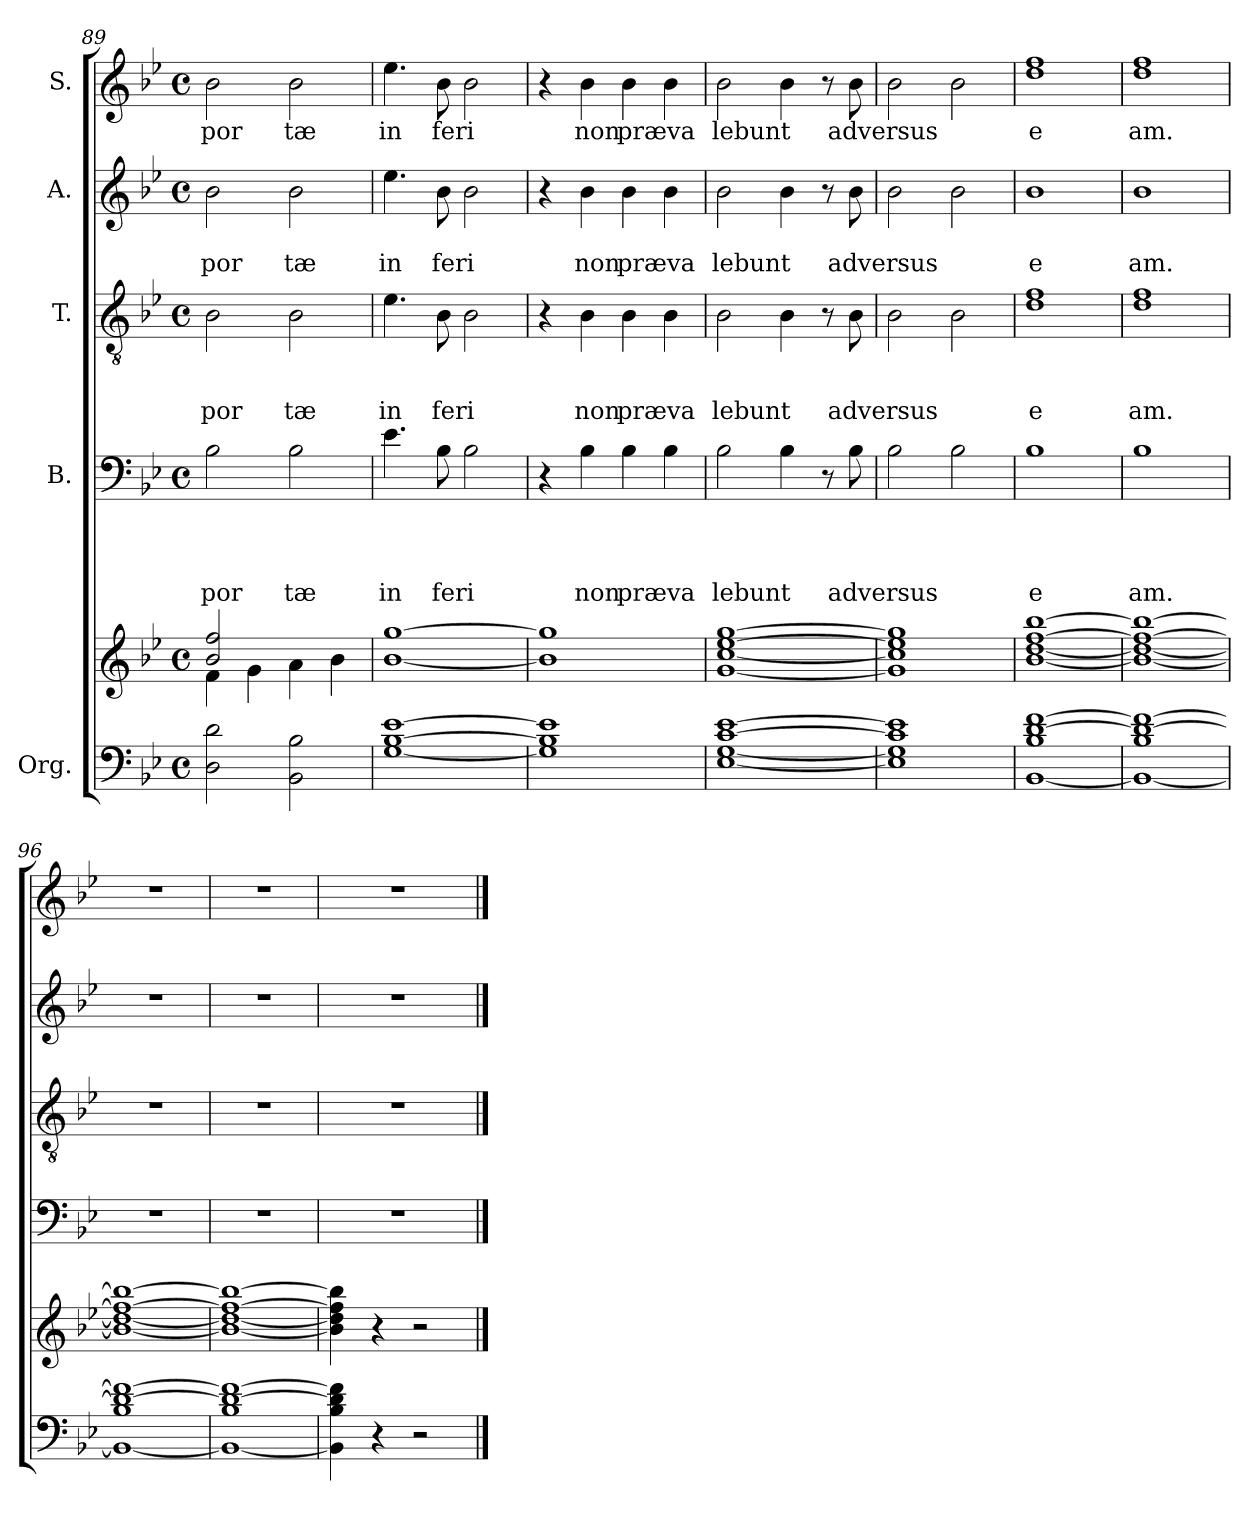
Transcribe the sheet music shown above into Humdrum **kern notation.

**kern	**kern	**kern	**text	**text	**text	**text	**kern	**text	**text	**text	**kern	**text	**text	**kern	**text
*part5	*part5	*part4	*part4	*part4	*part4	*part4	*part3	*part3	*part3	*part3	*part2	*part2	*part2	*part1	*part1
*staff6	*staff5	*staff4	*staff4	*staff4	*staff4	*staff4	*staff3	*staff3	*staff3	*staff3	*staff2	*staff2	*staff2	*staff1	*staff1
*I"Org.	*	*I"B.	*	*	*	*	*I"T.	*	*	*	*I"A.	*	*	*I"S.	*
!!LO:LB:g=z
*clefF4	*clefG2	*clefF4	*	*	*	*	*clefGv2	*	*	*	*clefG2	*	*	*clefG2	*
*k[b-e-]	*k[b-e-]	*k[b-e-]	*	*	*	*	*k[b-e-]	*	*	*	*k[b-e-]	*	*	*k[b-e-]	*
*B-:	*B-:	*B-:	*	*	*	*	*B-:	*	*	*	*B-:	*	*	*B-:	*
*M4/4	*M4/4	*M4/4	*	*	*	*	*M4/4	*	*	*	*M4/4	*	*	*M4/4	*
*met(c)	*met(c)	*met(c)	*	*	*	*	*met(c)	*	*	*	*met(c)	*	*	*met(c)	*
=89	=89	=89	=89	=89	=89	=89	=89	=89	=89	=89	=89	=89	=89	=89	=89
*	*^	*	*	*	*	*	*	*	*	*	*	*	*	*	*
!	!	!	!	!	!	!	!LO:LY:b	!	!	!	!LO:LY:b	!	!	!LO:LY:b	!	!LO:LY:b
2D\ 2d\	2b-/ 2ff/	4f\	2B-\	.	.	.	por	2B-\	.	.	por	2b-\	.	por	2b-\	por
.	.	4g\	.	.	.	.	.	.	.	.	.	.	.	.	.	.
!	!	!	!	!	!	!	!LO:LY:b	!	!	!	!LO:LY:b	!	!	!LO:LY:b	!	!LO:LY:b
2BB-\ 2B-\	2ryy	4a\	2B-\	.	.	.	tæ	2B-\	.	.	tæ	2b-\	.	tæ	2b-\	tæ
.	.	4b-\	.	.	.	.	.	.	.	.	.	.	.	.	.	.
=90	=90	=90	=90	=90	=90	=90	=90	=90	=90	=90	=90	=90	=90	=90	=90	=90
!	!	!	!	!	!	!	!LO:LY:b	!	!	!	!LO:LY:b	!	!	!LO:LY:b	!	!LO:LY:b
*	*v	*v	*	*	*	*	*	*	*	*	*	*	*	*	*	*
[<1G [>1B- [>1e-	[<1b- [>1gg	4.e-\	.	.	.	in	4.e-\	.	.	in	4.ee-\	.	in	4.ee-\	in
!	!	!	!	!	!	!LO:LY:b	!	!	!	!LO:LY:b	!	!	!LO:LY:b	!	!LO:LY:b
.	.	8B-\	.	.	.	feri	8B-\	.	.	feri	8b-\	.	feri	8b-\	feri
.	.	2B-\	.	.	.	.	2B-\	.	.	.	2b-\	.	.	2b-\	.
=91	=91	=91	=91	=91	=91	=91	=91	=91	=91	=91	=91	=91	=91	=91	=91
1G] 1B-] 1e-]	1b-] 1gg]	4r	.	.	.	.	4r	.	.	.	4r	.	.	4r	.
!	!	!	!	!	!	!LO:LY:b	!	!	!	!LO:LY:b	!	!	!LO:LY:b	!	!LO:LY:b
.	.	4B-\	.	.	.	non	4B-\	.	.	non	4b-\	.	non	4b-\	non
!	!	!	!	!	!	!LO:LY:b	!	!	!	!LO:LY:b	!	!	!LO:LY:b	!	!LO:LY:b
.	.	4B-\	.	.	.	præva	4B-\	.	.	præva	4b-\	.	præva	4b-\	præva
.	.	4B-\	.	.	.	.	4B-\	.	.	.	4b-\	.	.	4b-\	.
=92	=92	=92	=92	=92	=92	=92	=92	=92	=92	=92	=92	=92	=92	=92	=92
!	!	!	!	!	!	!LO:LY:b	!	!	!	!LO:LY:b	!	!	!LO:LY:b	!	!LO:LY:b
[1E- [1G [>1c [>1e-	[<1g [>1cc [>1ee- [>1gg	2B-\	.	.	.	lebunt	2B-\	.	.	lebunt	2b-\	.	lebunt	2b-\	lebunt
.	.	4B-\	.	.	.	.	4B-\	.	.	.	4b-\	.	.	4b-\	.
.	.	8r	.	.	.	.	8r	.	.	.	8r	.	.	8r	.
!	!	!	!	!	!	!LO:LY:b	!	!	!	!LO:LY:b	!	!	!LO:LY:b	!	!LO:LY:b
.	.	8B-\	.	.	.	adversus	8B-\	.	.	adversus	8b-\	.	adversus	8b-\	adversus
=93	=93	=93	=93	=93	=93	=93	=93	=93	=93	=93	=93	=93	=93	=93	=93
1E-] 1G] 1c] 1e-]	1g] 1cc] 1ee-] 1gg]	2B-\	.	.	.	.	2B-\	.	.	.	2b-\	.	.	2b-\	.
.	.	2B-\	.	.	.	.	2B-\	.	.	.	2b-\	.	.	2b-\	.
=94	=94	=94	=94	=94	=94	=94	=94	=94	=94	=94	=94	=94	=94	=94	=94
!	!	!	!	!	!	!LO:LY:b	!	!	!	!LO:LY:b	!	!	!LO:LY:b	!	!LO:LY:b
[1BB- 1B- [>1d [>1f	[<1b- [>1dd [>1ff [>1bb-	1B-	.	.	.	e	1d 1f	.	.	e	1b-	.	e	1dd 1ff	e
=95	=95	=95	=95	=95	=95	=95	=95	=95	=95	=95	=95	=95	=95	=95	=95
!	!	!	!	!	!	!LO:LY:b	!	!	!	!LO:LY:b	!	!	!LO:LY:b	!	!LO:LY:b
1BB-_ 1B- 1d_ 1f_	1b-_ 1dd_ 1ff_ 1bb-_	1B-	.	.	.	am.	1d 1f	.	.	am.	1b-	.	am.	1dd 1ff	am.
=96	=96	=96	=96	=96	=96	=96	=96	=96	=96	=96	=96	=96	=96	=96	=96
1BB-_ 1B- 1d_ 1f_	1b-_ 1dd_ 1ff_ 1bb-_	1r	.	.	.	.	1r	.	.	.	1r	.	.	1r	.
=97	=97	=97	=97	=97	=97	=97	=97	=97	=97	=97	=97	=97	=97	=97	=97
1BB-_ 1B- 1d_ 1f_	1b-_ 1dd_ 1ff_ 1bb-_	1r	.	.	.	.	1r	.	.	.	1r	.	.	1r	.
=98	=98	=98	=98	=98	=98	=98	=98	=98	=98	=98	=98	=98	=98	=98	=98
4BB-\] 4B-\ 4d\] 4f\]	4b-\] 4dd\] 4ff\] 4bb-\]	1r	.	.	.	.	1r	.	.	.	1r	.	.	1r	.
4r	4r	.	.	.	.	.	.	.	.	.	.	.	.	.	.
2r	2r	.	.	.	.	.	.	.	.	.	.	.	.	.	.
==	==	==	==	==	==	==	==	==	==	==	==	==	==	==	==
*-	*-	*-	*-	*-	*-	*-	*-	*-	*-	*-	*-	*-	*-	*-	*-
